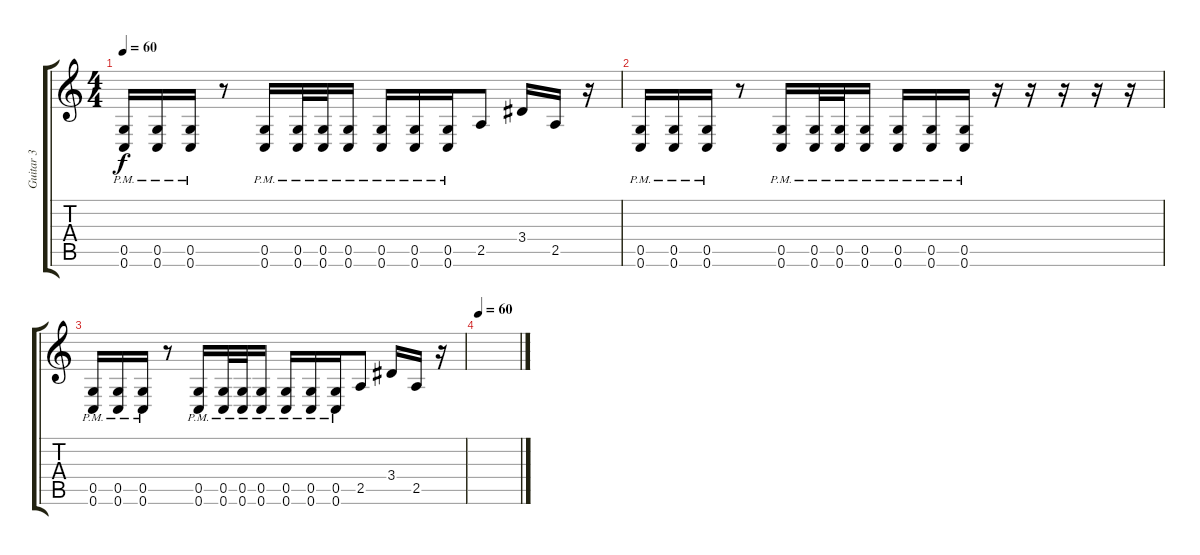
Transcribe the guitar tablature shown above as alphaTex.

\track ("Guitar 3" "Guitar 3") {instrument distortionguitar}
\staff {score tabs}
\tuning (D4 A3 F3 C3 G2 C2) {hide}
\ts (4 4)
\tempo 60
\clef g2
\ks c
(0.5{pm} 0.6{pm}).16{dy f} (0.5{pm} 0.6{pm}).16 (0.5{pm} 0.6{pm}).16 r.8 (0.5{pm} 0.6{pm}).16 (0.5{pm} 0.6{pm}).32 (0.5{pm} 0.6{pm}).32 (0.5{pm} 0.6{pm}).16 (0.5{pm} 0.6{pm}).16 (0.5{pm} 0.6{pm}).16 (0.5{pm} 0.6{pm}).16 2.5.8{balance 0} 3.4.16 2.5.16 r.16 |
(0.5{pm} 0.6{pm}).16{balance 8} (0.5{pm} 0.6{pm}).16 (0.5{pm} 0.6{pm}).16 r.8 (0.5{pm} 0.6{pm}).16 (0.5{pm} 0.6{pm}).32 (0.5{pm} 0.6{pm}).32 (0.5{pm} 0.6{pm}).16 (0.5{pm} 0.6{pm}).16 (0.5{pm} 0.6{pm}).16 (0.5{pm} 0.6{pm}).16 r.16 r.16 r.16 r.16 r.16 |
(0.5{pm} 0.6{pm}).16 (0.5{pm} 0.6{pm}).16 (0.5{pm} 0.6{pm}).16 r.8 (0.5{pm} 0.6{pm}).16 (0.5{pm} 0.6{pm}).32 (0.5{pm} 0.6{pm}).32 (0.5{pm} 0.6{pm}).16 (0.5{pm} 0.6{pm}).16 (0.5{pm} 0.6{pm}).16 (0.5{pm} 0.6{pm}).16 2.5.8{balance 0} 3.4.16 2.5.16 r.16 |
\tempo 60
